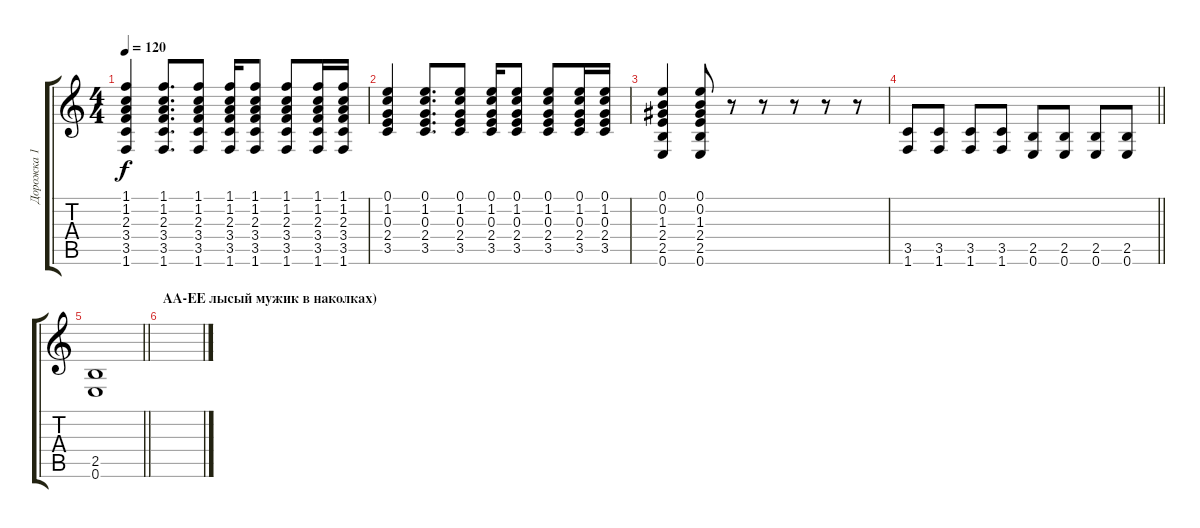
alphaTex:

\track ("Дорожка 1" "Дорожка 1") {instrument electricguitarjazz}
\staff {score tabs}
\tuning (E4 B3 G3 D3 A2 E2) {hide}
\ts (4 4)
\tempo 120
\clef g2
\ks c
(1.1 1.2 2.3 3.4 3.5 1.6).4{dy f} (1.1 1.2 2.3 3.4 3.5 1.6).8{d} (1.1 1.2 2.3 3.4 3.5 1.6).8 (1.1 1.2 2.3 3.4 3.5 1.6).16 (1.1 1.2 2.3 3.4 3.5 1.6).8 (1.1 1.2 2.3 3.4 3.5 1.6).8 (1.1 1.2 2.3 3.4 3.5 1.6).16 (1.1 1.2 2.3 3.4 3.5 1.6).16 |
(0.1 1.2 0.3 2.4 3.5).4 (0.1 1.2 0.3 2.4 3.5).8{d} (0.1 1.2 0.3 2.4 3.5).8 (0.1 1.2 0.3 2.4 3.5).16 (0.1 1.2 0.3 2.4 3.5).8 (0.1 1.2 0.3 2.4 3.5).8 (0.1 1.2 0.3 2.4 3.5).16 (0.1 1.2 0.3 2.4 3.5).16 |
(0.1 0.2 1.3 2.4 2.5 0.6).4 (0.1 0.2 1.3 2.4 2.5 0.6).8 r.8 r.8 r.8 r.8 r.8 |
\barLineRight lightlight
(3.5 1.6).8{volume 14 instrument distortionguitar} (3.5 1.6).8 (3.5 1.6).8 (3.5 1.6).8 (2.5 0.6).8 (2.5 0.6).8 (2.5 0.6).8 (2.5 0.6).8 |
\barLineRight lightlight
(2.5 0.6).1 |
\section ("" "АА-ЕЕ лысый мужик в наколках)")
